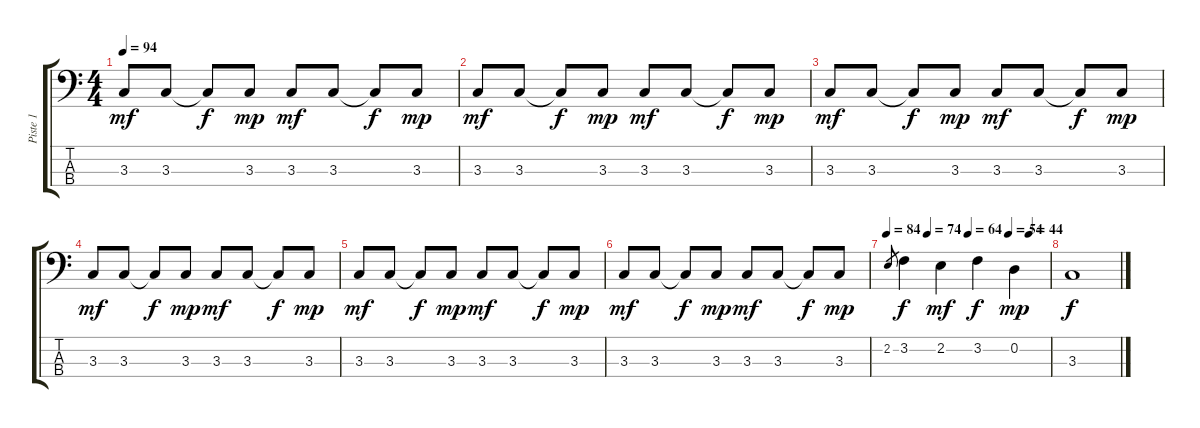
\track ("Piste 1" "Piste 1") {instrument electricbassfinger}
\staff {score tabs}
\tuning (G2 D2 A1 E1) {hide}
\ts (4 4)
\tempo 94
\clef f4
\ks c
3.3.8{dy mf} 3.3.8 3.3{t}.8{dy f} 3.3.8{dy mp} 3.3.8{dy mf} 3.3.8 3.3{t}.8{dy f} 3.3.8{dy mp} |
3.3.8{dy mf} 3.3.8 3.3{t}.8{dy f} 3.3.8{dy mp} 3.3.8{dy mf} 3.3.8 3.3{t}.8{dy f} 3.3.8{dy mp} |
3.3.8{dy mf} 3.3.8 3.3{t}.8{dy f} 3.3.8{dy mp} 3.3.8{dy mf} 3.3.8 3.3{t}.8{dy f} 3.3.8{dy mp} |
3.3.8{dy mf} 3.3.8 3.3{t}.8{dy f} 3.3.8{dy mp} 3.3.8{dy mf} 3.3.8 3.3{t}.8{dy f} 3.3.8{dy mp} |
3.3.8{dy mf} 3.3.8 3.3{t}.8{dy f} 3.3.8{dy mp} 3.3.8{dy mf} 3.3.8 3.3{t}.8{dy f} 3.3.8{dy mp} |
3.3.8{dy mf} 3.3.8 3.3{t}.8{dy f} 3.3.8{dy mp} 3.3.8{dy mf} 3.3.8 3.3{t}.8{dy f} 3.3.8{dy mp} |
\tempo 84
\tempo (74 0.25)
\tempo (64 0.5)
\tempo (54 0.75)
\tempo (44 0.875)
2.2.8{gr} 3.2.4{dy f} 2.2.4{dy mf} 3.2.4{dy f} 0.2.4{dy mp} |
3.3.1{dy f}
